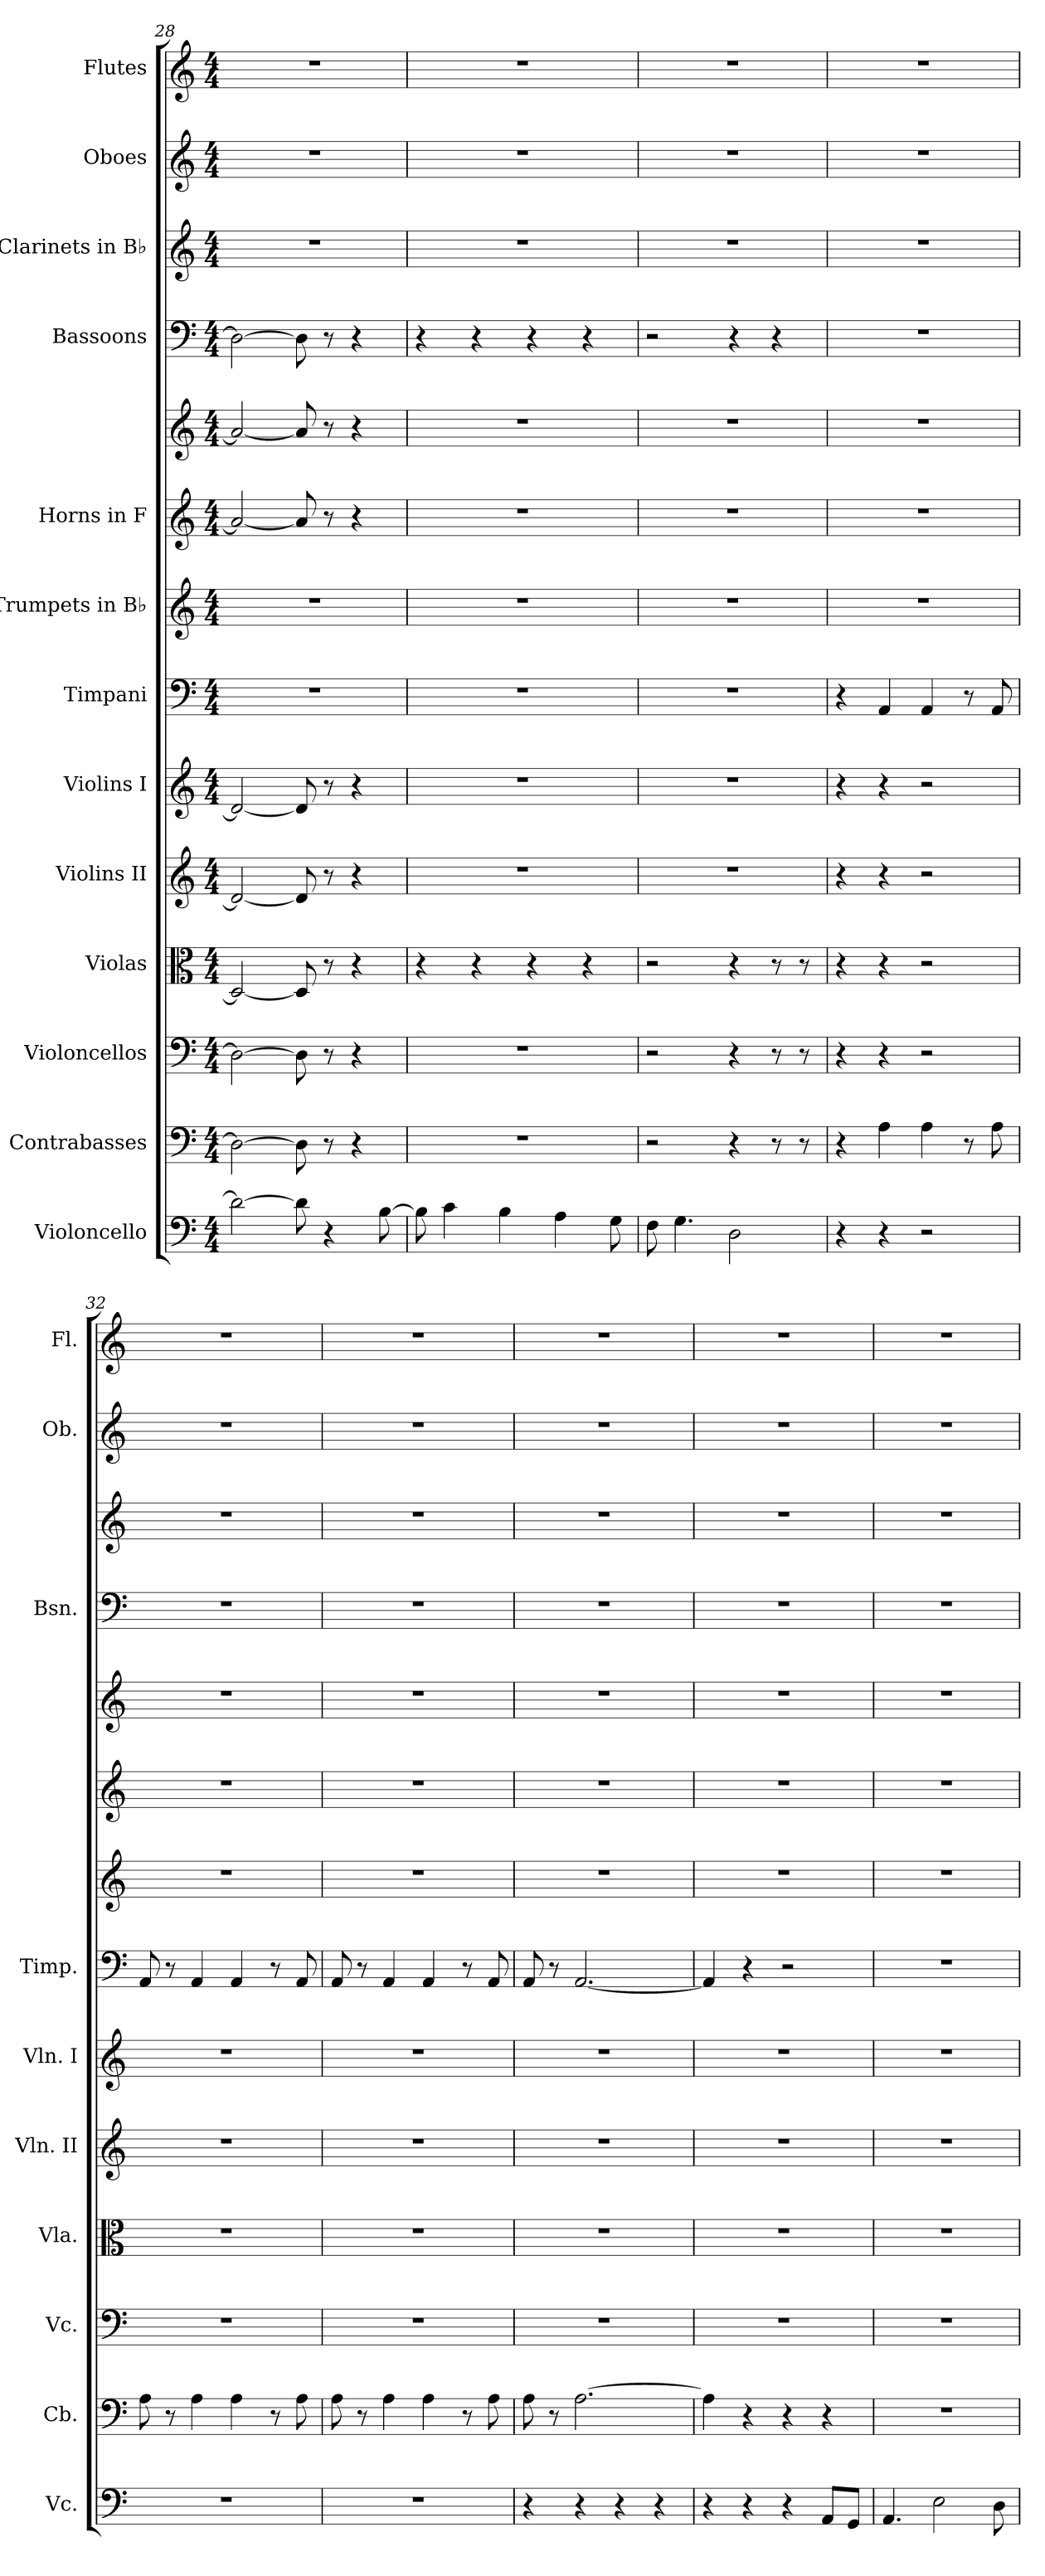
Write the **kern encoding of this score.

**kern	**kern	**kern	**kern	**kern	**kern	**kern	**kern	**kern	**kern	**kern	**kern	**kern	**kern
*part13	*part12	*part11	*part10	*part9	*part8	*part7	*part6	*part5	*part5	*part4	*part3	*part2	*part1
*staff14	*staff13	*staff12	*staff11	*staff10	*staff9	*staff8	*staff7	*staff6	*staff5	*staff4	*staff3	*staff2	*staff1
*I"Violoncello	*I"Contrabasses	*I"Violoncellos	*I"Violas	*I"Violins II	*I"Violins I	*I"Timpani	*I"Trumpets in B♭	*I"Horns in F	*	*I"Bassoons	*I"Clarinets in B♭	*I"Oboes	*I"Flutes
*I'Vc.	*I'Cb.	*I'Vc.	*I'Vla.	*I'Vln. II	*I'Vln. I	*I'Timp.	*	*	*	*I'Bsn.	*	*I'Ob.	*I'Fl.
*clefF4	*clefF4	*clefF4	*clefC3	*clefG2	*clefG2	*clefF4	*clefG2	*clefG2	*clefG2	*clefF4	*clefG2	*clefG2	*clefG2
*	*ITrd7c12	*	*	*	*	*	*ITrd1c2	*ITrd4c7	*ITrd4c7	*	*ITrd1c2	*	*
*k[]	*k[]	*k[]	*k[]	*k[]	*k[]	*k[]	*k[b-e-]	*k[b-]	*k[b-]	*k[]	*k[b-e-]	*k[]	*k[]
*M4/4	*M4/4	*M4/4	*M4/4	*M4/4	*M4/4	*M4/4	*M4/4	*M4/4	*M4/4	*M4/4	*M4/4	*M4/4	*M4/4
=28	=28	=28	=28	=28	=28	=28	=28	=28	=28	=28	=28	=28	=28
2d\_	2DD\_	2D\_	2D/_	2d/_	2d/_	1r	1r	2d/_	2d/_	2D\_	1r	1r	1r
8d\]	8DD\]	8D\]	8D/]	8d/]	8d/]	.	.	8d/]	8d/]	8D\]	.	.	.
4r	8r	8r	8r	8r	8r	.	.	8r	8r	8r	.	.	.
.	4r	4r	4r	4r	4r	.	.	4r	4r	4r	.	.	.
[8B\	.	.	.	.	.	.	.	.	.	.	.	.	.
=29	=29	=29	=29	=29	=29	=29	=29	=29	=29	=29	=29	=29	=29
8B\]	1r	1r	4r	1r	1r	1r	1r	1r	1r	4r	1r	1r	1r
4c\	.	.	.	.	.	.	.	.	.	.	.	.	.
.	.	.	4r	.	.	.	.	.	.	4r	.	.	.
4B\	.	.	.	.	.	.	.	.	.	.	.	.	.
.	.	.	4r	.	.	.	.	.	.	4r	.	.	.
4A\	.	.	.	.	.	.	.	.	.	.	.	.	.
.	.	.	4r	.	.	.	.	.	.	4r	.	.	.
8G\	.	.	.	.	.	.	.	.	.	.	.	.	.
=30	=30	=30	=30	=30	=30	=30	=30	=30	=30	=30	=30	=30	=30
8F\	2r	2r	2r	1r	1r	1r	1r	1r	1r	2r	1r	1r	1r
4.G\	.	.	.	.	.	.	.	.	.	.	.	.	.
2D\	4r	4r	4r	.	.	.	.	.	.	4r	.	.	.
.	8r	8r	8r	.	.	.	.	.	.	4r	.	.	.
.	8r	8r	8r	.	.	.	.	.	.	.	.	.	.
=31	=31	=31	=31	=31	=31	=31	=31	=31	=31	=31	=31	=31	=31
4r	4r	4r	4r	4r	4r	4r	1r	1r	1r	1r	1r	1r	1r
4r	4AA\	4r	4r	4r	4r	4AA/	.	.	.	.	.	.	.
2r	4AA\	2r	2r	2r	2r	4AA/	.	.	.	.	.	.	.
.	8r	.	.	.	.	8r	.	.	.	.	.	.	.
.	8AA\	.	.	.	.	8AA/	.	.	.	.	.	.	.
=32	=32	=32	=32	=32	=32	=32	=32	=32	=32	=32	=32	=32	=32
1r	8AA\	1r	1r	1r	1r	8AA/	1r	1r	1r	1r	1r	1r	1r
.	8r	.	.	.	.	8r	.	.	.	.	.	.	.
.	4AA\	.	.	.	.	4AA/	.	.	.	.	.	.	.
.	4AA\	.	.	.	.	4AA/	.	.	.	.	.	.	.
.	8r	.	.	.	.	8r	.	.	.	.	.	.	.
.	8AA\	.	.	.	.	8AA/	.	.	.	.	.	.	.
!!LO:PB:g=z
=33	=33	=33	=33	=33	=33	=33	=33	=33	=33	=33	=33	=33	=33
1r	8AA\	1r	1r	1r	1r	8AA/	1r	1r	1r	1r	1r	1r	1r
.	8r	.	.	.	.	8r	.	.	.	.	.	.	.
.	4AA\	.	.	.	.	4AA/	.	.	.	.	.	.	.
.	4AA\	.	.	.	.	4AA/	.	.	.	.	.	.	.
.	8r	.	.	.	.	8r	.	.	.	.	.	.	.
.	8AA\	.	.	.	.	8AA/	.	.	.	.	.	.	.
=34	=34	=34	=34	=34	=34	=34	=34	=34	=34	=34	=34	=34	=34
4r	8AA\	1r	1r	1r	1r	8AA/	1r	1r	1r	1r	1r	1r	1r
.	8r	.	.	.	.	8r	.	.	.	.	.	.	.
4r	[2.AA\	.	.	.	.	[2.AA/	.	.	.	.	.	.	.
4r	.	.	.	.	.	.	.	.	.	.	.	.	.
4r	.	.	.	.	.	.	.	.	.	.	.	.	.
=35	=35	=35	=35	=35	=35	=35	=35	=35	=35	=35	=35	=35	=35
4r	4AA\]	1r	1r	1r	1r	4AA/]	1r	1r	1r	1r	1r	1r	1r
4r	4r	.	.	.	.	4r	.	.	.	.	.	.	.
4r	4r	.	.	.	.	2r	.	.	.	.	.	.	.
8AA/L	4r	.	.	.	.	.	.	.	.	.	.	.	.
8GG/J	.	.	.	.	.	.	.	.	.	.	.	.	.
=36	=36	=36	=36	=36	=36	=36	=36	=36	=36	=36	=36	=36	=36
4.AA/	1r	1r	1r	1r	1r	1r	1r	1r	1r	1r	1r	1r	1r
2E\	.	.	.	.	.	.	.	.	.	.	.	.	.
8D\	.	.	.	.	.	.	.	.	.	.	.	.	.
=	=	=	=	=	=	=	=	=	=	=	=	=	=
*-	*-	*-	*-	*-	*-	*-	*-	*-	*-	*-	*-	*-	*-
